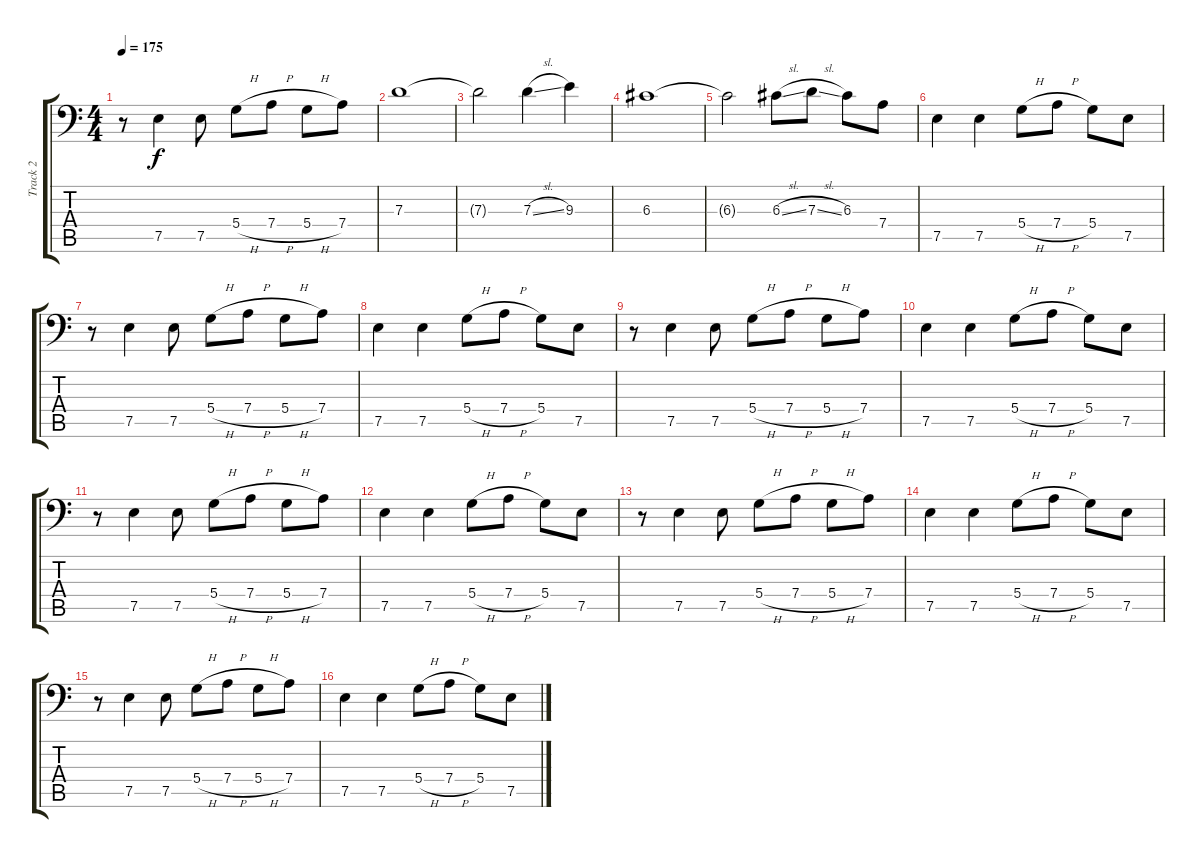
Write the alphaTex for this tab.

\track ("Track 2" "Track 2") {instrument electricbassfinger}
\staff {score tabs}
\tuning (E3 B2 G2 D2 A1 E1) {hide}
\ts (4 4)
\tempo 175
\clef f4
\ks c
r.8{dy f} 7.5.4 7.5.8 5.4{h}.8 7.4{h}.8 5.4{h}.8 7.4.8 |
7.3.1 |
7.3{t}.2 7.3{sl}.4 9.3.4 |
6.3.1 |
6.3{t}.2 6.3{sl}.8 7.3{sl}.8 6.3.8 7.4.8 |
7.5.4 7.5.4 5.4{h}.8 7.4{h}.8 5.4.8 7.5.8 |
r.8 7.5.4 7.5.8 5.4{h}.8 7.4{h}.8 5.4{h}.8 7.4.8 |
7.5.4 7.5.4 5.4{h}.8 7.4{h}.8 5.4.8 7.5.8 |
r.8 7.5.4 7.5.8 5.4{h}.8 7.4{h}.8 5.4{h}.8 7.4.8 |
7.5.4 7.5.4 5.4{h}.8 7.4{h}.8 5.4.8 7.5.8 |
r.8 7.5.4 7.5.8 5.4{h}.8 7.4{h}.8 5.4{h}.8 7.4.8 |
7.5.4 7.5.4 5.4{h}.8 7.4{h}.8 5.4.8 7.5.8 |
r.8 7.5.4 7.5.8 5.4{h}.8 7.4{h}.8 5.4{h}.8 7.4.8 |
7.5.4 7.5.4 5.4{h}.8 7.4{h}.8 5.4.8 7.5.8 |
r.8 7.5.4 7.5.8 5.4{h}.8 7.4{h}.8 5.4{h}.8 7.4.8 |
7.5.4 7.5.4 5.4{h}.8 7.4{h}.8 5.4.8 7.5.8
